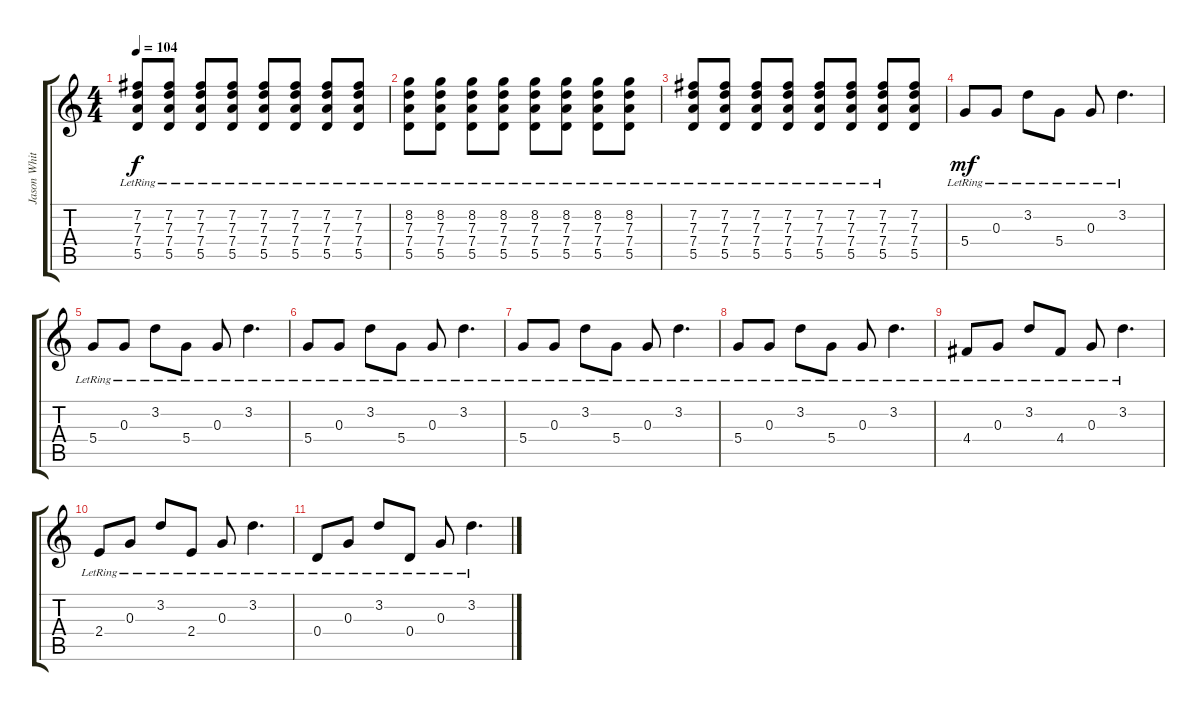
\track ("Jason White Gtr 1" "Jason Whit") {instrument distortionguitar}
\staff {score tabs}
\tuning (E4 B3 G3 D3 A2 E2) {hide}
\ts (4 4)
\tempo 104
\clef g2
\ks c
(7.2{lr} 7.3{lr} 7.4{lr} 5.5{lr}).8{dy f} (7.2{lr} 7.3{lr} 7.4{lr} 5.5{lr}).8 (7.2{lr} 7.3{lr} 7.4{lr} 5.5{lr}).8 (7.2{lr} 7.3{lr} 7.4{lr} 5.5{lr}).8 (7.2{lr} 7.3{lr} 7.4{lr} 5.5{lr}).8 (7.2{lr} 7.3{lr} 7.4{lr} 5.5{lr}).8 (7.2{lr} 7.3{lr} 7.4{lr} 5.5{lr}).8 (7.2{lr} 7.3{lr} 7.4{lr} 5.5{lr}).8 |
(8.2{lr} 7.3{lr} 7.4{lr} 5.5{lr}).8 (8.2{lr} 7.3{lr} 7.4{lr} 5.5{lr}).8 (8.2{lr} 7.3{lr} 7.4{lr} 5.5{lr}).8 (8.2{lr} 7.3{lr} 7.4{lr} 5.5{lr}).8 (8.2{lr} 7.3{lr} 7.4{lr} 5.5{lr}).8 (8.2{lr} 7.3{lr} 7.4{lr} 5.5{lr}).8 (8.2{lr} 7.3{lr} 7.4{lr} 5.5{lr}).8 (8.2{lr} 7.3{lr} 7.4{lr} 5.5{lr}).8 |
(7.2{lr} 7.3{lr} 7.4{lr} 5.5{lr}).8 (7.2{lr} 7.3{lr} 7.4{lr} 5.5{lr}).8 (7.2{lr} 7.3{lr} 7.4{lr} 5.5{lr}).8 (7.2{lr} 7.3{lr} 7.4{lr} 5.5{lr}).8 (7.2{lr} 7.3{lr} 7.4{lr} 5.5{lr}).8 (7.2{lr} 7.3{lr} 7.4{lr} 5.5{lr}).8 (7.2{lr} 7.3{lr} 7.4{lr} 5.5{lr}).8 (7.2 7.3 7.4 5.5).8 |
5.4{lr}.8{dy mf instrument acousticguitarsteel} 0.3{lr}.8 3.2{lr}.8 5.4{lr}.8 0.3{lr}.8 3.2{lr}.4{d} |
5.4{lr}.8 0.3{lr}.8 3.2{lr}.8 5.4{lr}.8 0.3{lr}.8 3.2{lr}.4{d} |
5.4{lr}.8 0.3{lr}.8 3.2{lr}.8 5.4{lr}.8 0.3{lr}.8 3.2{lr}.4{d} |
5.4{lr}.8 0.3{lr}.8 3.2{lr}.8 5.4{lr}.8 0.3{lr}.8 3.2{lr}.4{d} |
5.4{lr}.8 0.3{lr}.8 3.2{lr}.8 5.4{lr}.8 0.3{lr}.8 3.2{lr}.4{d} |
4.4{lr}.8 0.3{lr}.8 3.2{lr}.8 4.4{lr}.8 0.3{lr}.8 3.2{lr}.4{d} |
2.4{lr}.8 0.3{lr}.8 3.2{lr}.8 2.4{lr}.8 0.3{lr}.8 3.2{lr}.4{d} |
0.4{lr}.8 0.3{lr}.8 3.2{lr}.8 0.4{lr}.8 0.3{lr}.8 3.2{lr}.4{d}
